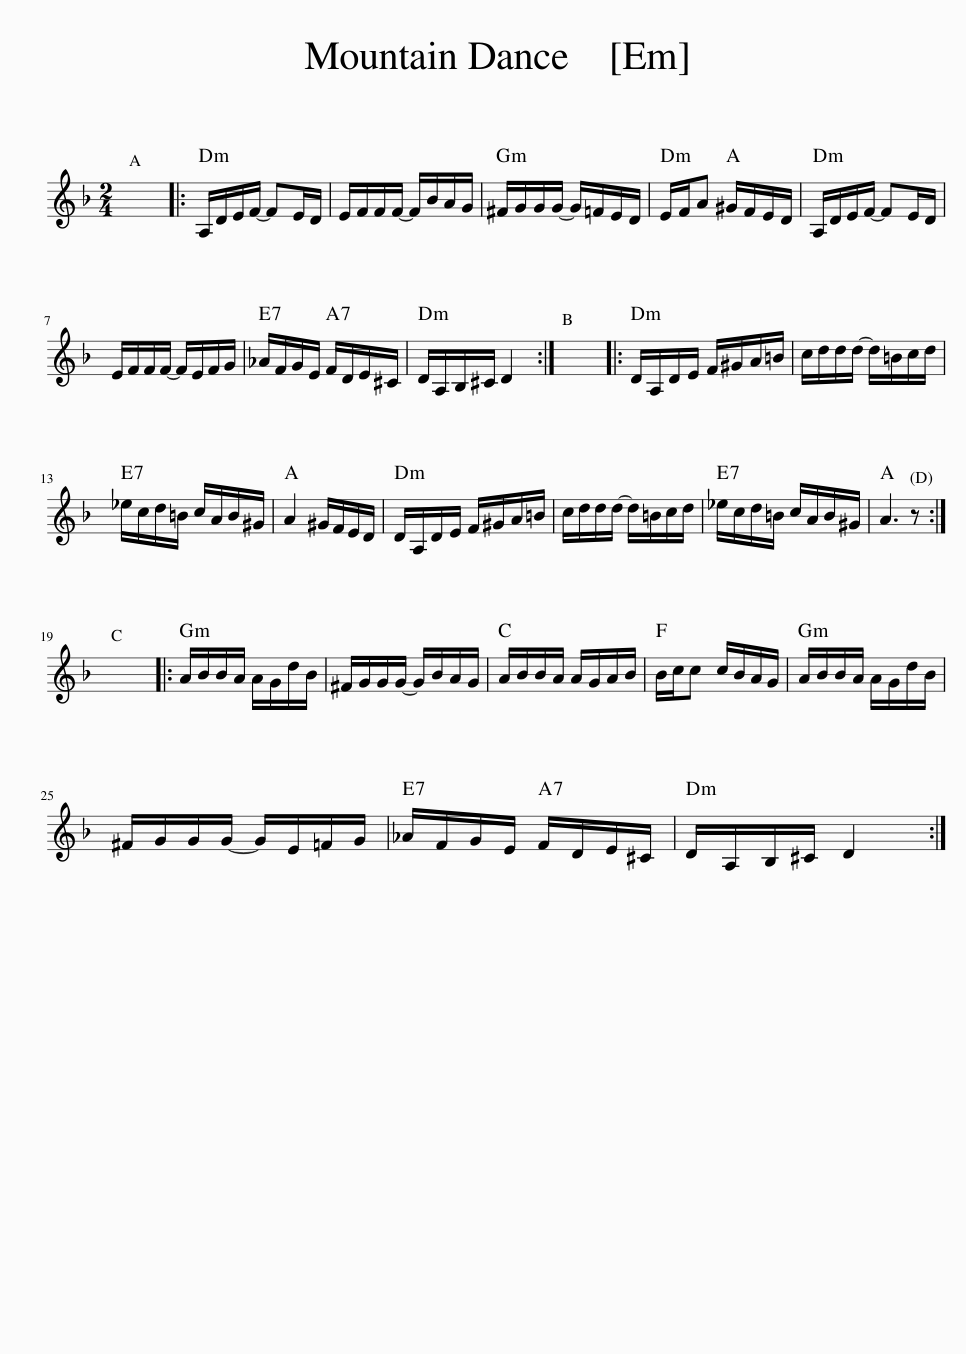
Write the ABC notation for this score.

X:1
L:1/8
M:2/4
I:linebreak $
K:Dmin
V:1 treble
V:1
 x4 |: A,/D/E/F/- FE/D/ | E/F/F/F/- F/B/A/G/ | ^F/G/G/G/- G/=F/E/D/ | E/F/A ^G/F/E/D/ | %5
 A,/D/E/F/- FE/D/ |$ E/F/F/F/- F/E/F/G/ | _A/F/G/E/ F/D/E/^C/ | D/A,/B,/^C/ D2 :| x4 |: %10
 D/A,/D/E/ F/^G/A/=B/ | c/d/d/d/- d/=B/c/d/ |$ _e/c/d/=B/ c/A/B/^G/ | A2 ^G/F/E/D/ | D/A,/D/E/ F/^G/A/=B/ | %15
 c/d/d/d/- d/=B/c/d/ | _e/c/d/=B/ c/A/B/^G/ | A3 z :|$ x4 |: A/B/B/A/ A/G/d/B/ | %20
 ^F/G/G/G/- G/B/A/G/ | A/B/B/A/ A/G/A/B/ | B/c/c c/B/A/G/ | A/B/B/A/ A/G/d/B/ |$ ^F/G/G/G/- G/E/=F/G/ | %25
 _A/F/G/E/ F/D/E/^C/ | D/A,/B,/^C/ D2 :| %27
